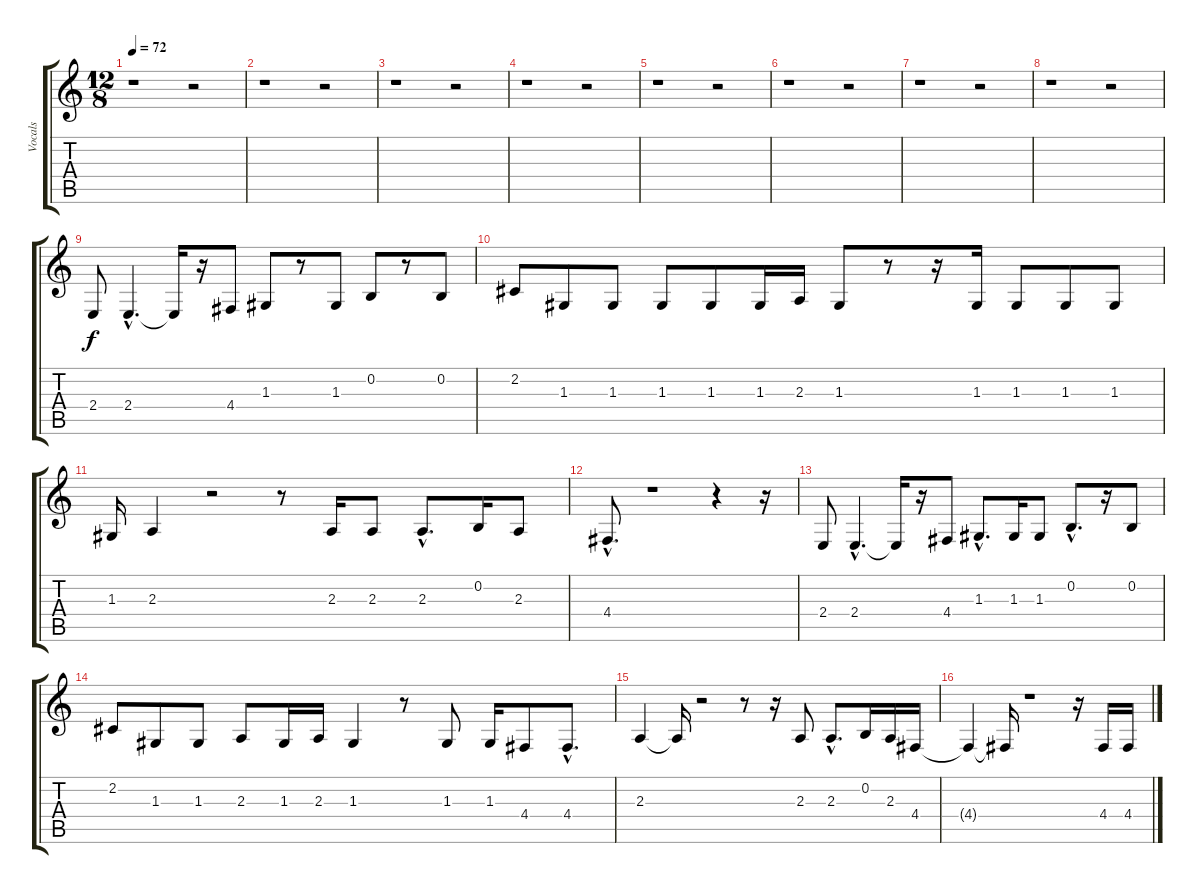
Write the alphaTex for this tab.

\track ("Vocals" "Vocals") {instrument sitar}
\staff {score tabs}
\tuning (E4 B3 G3 D3 A2 E2) {hide}
\ts (12 8)
\tempo 72
\clef g2
\ks c
r.1{txt "" dy f instrument sitar} r.2 |
r.1 r.2 |
r.1 r.2 |
r.1 r.2 |
r.1 r.2 |
r.1 r.2 |
r.1 r.2 |
r.1 r.2 |
2.4.8 2.4{hac}.4{d} 2.4{t}.16 r.16 4.4.8 1.3.8 r.8 1.3.8 0.2.8 r.8 0.2.8 |
2.2.8 1.3.8 1.3.8 1.3.8 1.3.8 1.3.16 2.3.16 1.3.8 r.8 r.16 1.3.16 1.3.8 1.3.8 1.3.8 |
1.3.16 2.3.4 r.2 r.8 2.3.16 2.3.8 2.3{hac}.8{d} 0.2.16 2.3.8 |
4.4{hac}.8{d} r.1 r.4 r.16 |
2.4.8 2.4{hac}.4{d} 2.4{t}.16 r.16 4.4.8 1.3{hac}.8{d} 1.3.16 1.3.8 0.2{hac}.8{d} r.16 0.2.8 |
2.2.8 1.3.8 1.3.8 2.3.8 1.3.16 2.3.16 1.3.4 r.8 1.3.8 1.3.16 4.4.8 4.4{hac}.8{d} |
2.3.4 2.3{t}.16 r.2 r.8 r.16 2.3.8 2.3{hac}.8{d} 0.2.16 2.3.16 4.4.16 |
4.4{t}.4 4.4{t}.16 r.1 r.16 4.4.16 4.4.16
